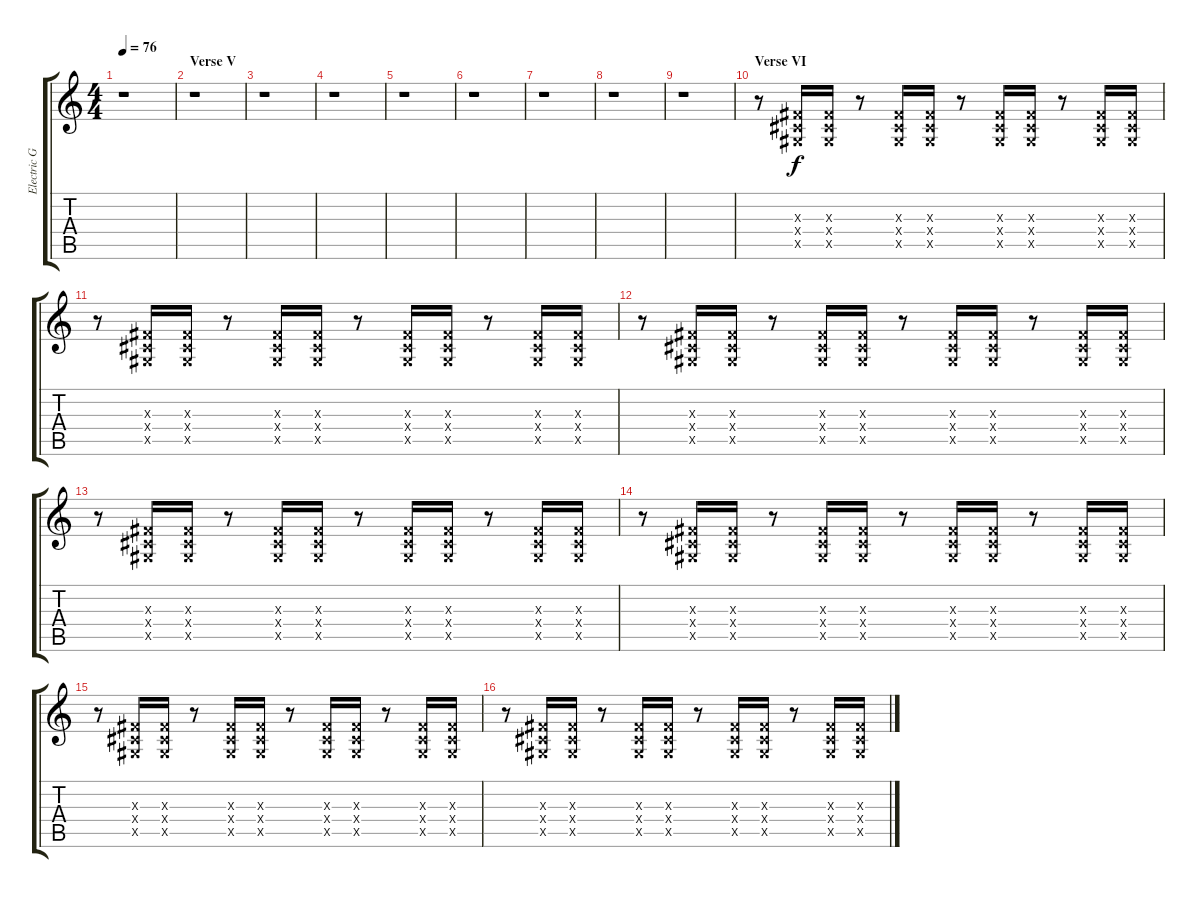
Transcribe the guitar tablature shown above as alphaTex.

\track ("Electric Guitar mute" "Electric G") {instrument overdrivenguitar}
\staff {score tabs}
\tuning (E4 B3 G3 D3 A2 E2) {hide}
\ts (4 4)
\tempo 76
\clef g2
\ks c
r.1{dy f} |
\section ("" "Verse V")
r.1 |
r.1 |
r.1 |
r.1 |
r.1 |
r.1 |
r.1 |
r.1 |
\section ("" "Verse VI")
r.8 (-1.3{x} -1.4{x} -1.5{x}).16 (-1.3{x} -1.4{x} -1.5{x}).16 r.8 (-1.3{x} -1.4{x} -1.5{x}).16 (-1.3{x} -1.4{x} -1.5{x}).16 r.8 (-1.3{x} -1.4{x} -1.5{x}).16 (-1.3{x} -1.4{x} -1.5{x}).16 r.8 (-1.3{x} -1.4{x} -1.5{x}).16 (-1.3{x} -1.4{x} -1.5{x}).16 |
r.8 (-1.3{x} -1.4{x} -1.5{x}).16 (-1.3{x} -1.4{x} -1.5{x}).16 r.8 (-1.3{x} -1.4{x} -1.5{x}).16 (-1.3{x} -1.4{x} -1.5{x}).16 r.8 (-1.3{x} -1.4{x} -1.5{x}).16 (-1.3{x} -1.4{x} -1.5{x}).16 r.8 (-1.3{x} -1.4{x} -1.5{x}).16 (-1.3{x} -1.4{x} -1.5{x}).16 |
r.8 (-1.3{x} -1.4{x} -1.5{x}).16 (-1.3{x} -1.4{x} -1.5{x}).16 r.8 (-1.3{x} -1.4{x} -1.5{x}).16 (-1.3{x} -1.4{x} -1.5{x}).16 r.8 (-1.3{x} -1.4{x} -1.5{x}).16 (-1.3{x} -1.4{x} -1.5{x}).16 r.8 (-1.3{x} -1.4{x} -1.5{x}).16 (-1.3{x} -1.4{x} -1.5{x}).16 |
r.8 (-1.3{x} -1.4{x} -1.5{x}).16 (-1.3{x} -1.4{x} -1.5{x}).16 r.8 (-1.3{x} -1.4{x} -1.5{x}).16 (-1.3{x} -1.4{x} -1.5{x}).16 r.8 (-1.3{x} -1.4{x} -1.5{x}).16 (-1.3{x} -1.4{x} -1.5{x}).16 r.8 (-1.3{x} -1.4{x} -1.5{x}).16 (-1.3{x} -1.4{x} -1.5{x}).16 |
r.8 (-1.3{x} -1.4{x} -1.5{x}).16 (-1.3{x} -1.4{x} -1.5{x}).16 r.8 (-1.3{x} -1.4{x} -1.5{x}).16 (-1.3{x} -1.4{x} -1.5{x}).16 r.8 (-1.3{x} -1.4{x} -1.5{x}).16 (-1.3{x} -1.4{x} -1.5{x}).16 r.8 (-1.3{x} -1.4{x} -1.5{x}).16 (-1.3{x} -1.4{x} -1.5{x}).16 |
r.8 (-1.3{x} -1.4{x} -1.5{x}).16 (-1.3{x} -1.4{x} -1.5{x}).16 r.8 (-1.3{x} -1.4{x} -1.5{x}).16 (-1.3{x} -1.4{x} -1.5{x}).16 r.8 (-1.3{x} -1.4{x} -1.5{x}).16 (-1.3{x} -1.4{x} -1.5{x}).16 r.8 (-1.3{x} -1.4{x} -1.5{x}).16 (-1.3{x} -1.4{x} -1.5{x}).16 |
r.8 (-1.3{x} -1.4{x} -1.5{x}).16 (-1.3{x} -1.4{x} -1.5{x}).16 r.8 (-1.3{x} -1.4{x} -1.5{x}).16 (-1.3{x} -1.4{x} -1.5{x}).16 r.8 (-1.3{x} -1.4{x} -1.5{x}).16 (-1.3{x} -1.4{x} -1.5{x}).16 r.8 (-1.3{x} -1.4{x} -1.5{x}).16 (-1.3{x} -1.4{x} -1.5{x}).16
